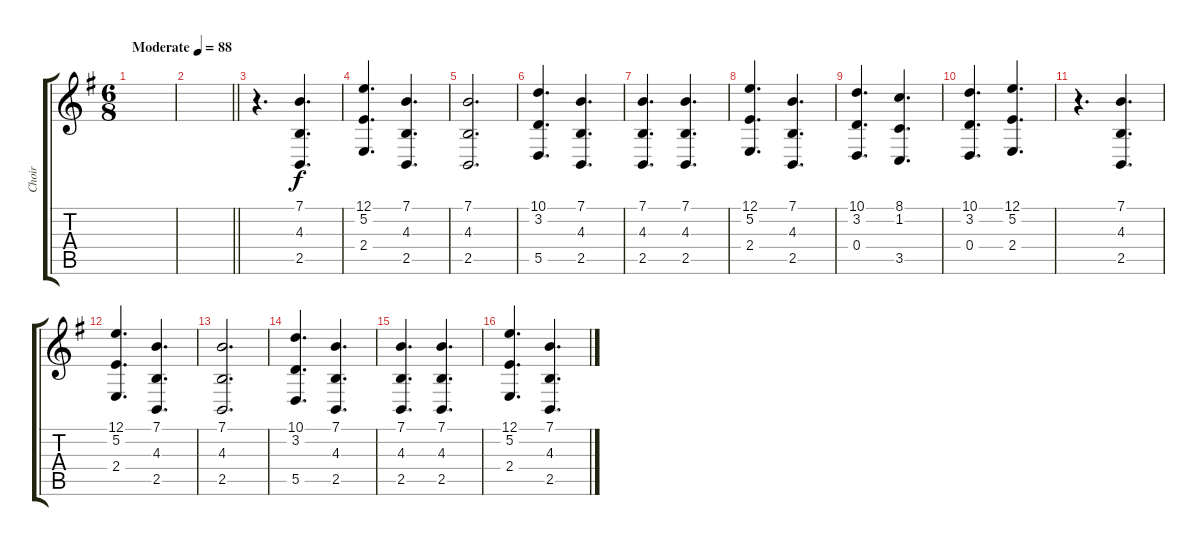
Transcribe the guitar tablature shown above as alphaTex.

\track ("Choir" "Choir") {instrument pad4choir}
\staff {score tabs}
\tuning (E4 B3 G3 D3 A2 E2) {hide}
\ts (6 8)
\section ("" "")
\tempo (88 "Moderate")
\clef g2
\ks eminor
|
\barLineRight lightlight
|
\section ("" "")
r.4{d} (7.1 4.3 2.5).4{d} |
(12.1 5.2 2.4).4{d} (7.1 4.3 2.5).4{d} |
(7.1 4.3 2.5).2{d} |
(10.1 3.2 5.5).4{d} (7.1 4.3 2.5).4{d} |
(7.1 4.3 2.5).4{d} (7.1 4.3 2.5).4{d} |
(12.1 5.2 2.4).4{d} (7.1 4.3 2.5).4{d} |
(10.1 3.2 0.4).4{d} (8.1 1.2 3.5).4{d} |
(10.1 3.2 0.4).4{d} (12.1 5.2 2.4).4{d} |
r.4{d} (7.1 4.3 2.5).4{d} |
(12.1 5.2 2.4).4{d} (7.1 4.3 2.5).4{d} |
(7.1 4.3 2.5).2{d} |
(10.1 3.2 5.5).4{d} (7.1 4.3 2.5).4{d} |
(7.1 4.3 2.5).4{d} (7.1 4.3 2.5).4{d} |
(12.1 5.2 2.4).4{d} (7.1 4.3 2.5).4{d}
